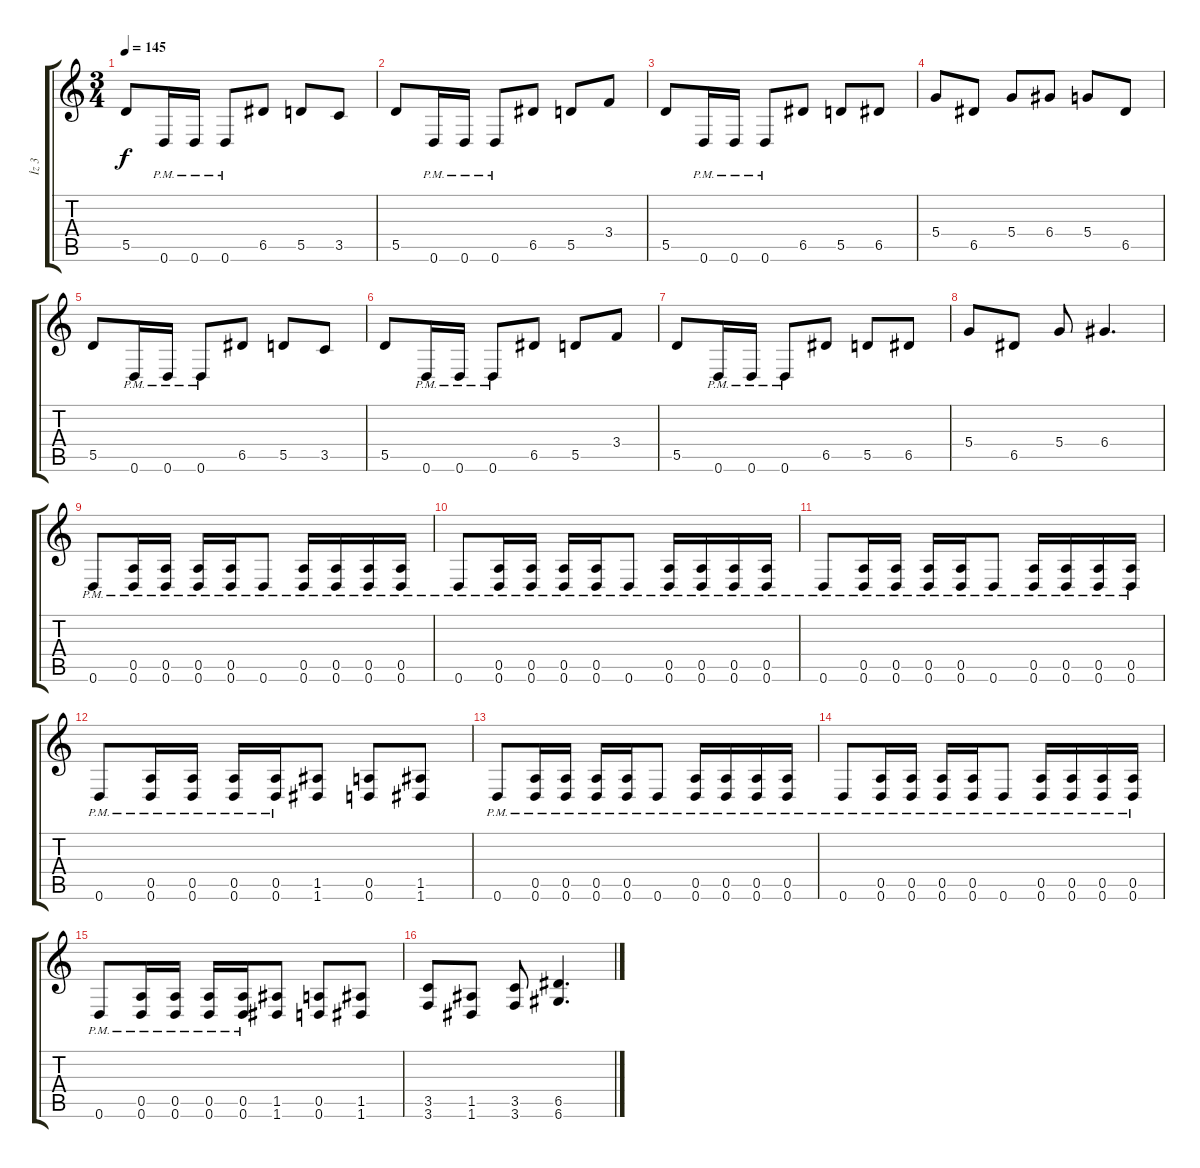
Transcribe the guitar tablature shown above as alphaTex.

\track ("İz 3" "İz 3") {instrument distortionguitar}
\staff {score tabs}
\tuning (E4 B3 G3 D3 A2 D2) {hide}
\ts (3 4)
\tempo 145
\clef g2
\ks c
5.5.8{dy f} 0.6{pm}.16 0.6{pm}.16 0.6{pm}.8 6.5.8 5.5.8 3.5.8 |
5.5.8 0.6{pm}.16 0.6{pm}.16 0.6{pm}.8 6.5.8 5.5.8 3.4.8 |
5.5.8 0.6{pm}.16 0.6{pm}.16 0.6{pm}.8 6.5.8 5.5.8 6.5.8 |
5.4.8 6.5.8 5.4.8 6.4.8 5.4.8 6.5.8 |
5.5.8 0.6{pm}.16 0.6{pm}.16 0.6{pm}.8 6.5.8 5.5.8 3.5.8 |
5.5.8 0.6{pm}.16 0.6{pm}.16 0.6{pm}.8 6.5.8 5.5.8 3.4.8 |
5.5.8 0.6{pm}.16 0.6{pm}.16 0.6{pm}.8 6.5.8 5.5.8 6.5.8 |
5.4.8 6.5.8 5.4.8 6.4.4{d} |
0.6{pm}.8 (0.5{pm} 0.6).16 (0.5{pm} 0.6).16 (0.5{pm} 0.6).16 (0.5{pm} 0.6).16 0.6{pm}.8 (0.5{pm} 0.6).16 (0.5{pm} 0.6).16 (0.5{pm} 0.6).16 (0.5{pm} 0.6).16 |
0.6{pm}.8 (0.5{pm} 0.6).16 (0.5{pm} 0.6).16 (0.5{pm} 0.6).16 (0.5{pm} 0.6).16 0.6{pm}.8 (0.5{pm} 0.6).16 (0.5{pm} 0.6).16 (0.5{pm} 0.6).16 (0.5{pm} 0.6).16 |
0.6{pm}.8 (0.5{pm} 0.6).16 (0.5{pm} 0.6).16 (0.5{pm} 0.6).16 (0.5{pm} 0.6).16 0.6{pm}.8 (0.5{pm} 0.6).16 (0.5{pm} 0.6).16 (0.5{pm} 0.6).16 (0.5{pm} 0.6).16 |
0.6{pm}.8 (0.5{pm} 0.6).16 (0.5{pm} 0.6).16 (0.5{pm} 0.6).16 (0.5{pm} 0.6).16 (1.5 1.6).8 (0.5 0.6).8 (1.5 1.6).8 |
0.6{pm}.8 (0.5{pm} 0.6).16 (0.5{pm} 0.6).16 (0.5{pm} 0.6).16 (0.5{pm} 0.6).16 0.6{pm}.8 (0.5{pm} 0.6).16 (0.5{pm} 0.6).16 (0.5{pm} 0.6).16 (0.5{pm} 0.6).16 |
0.6{pm}.8 (0.5{pm} 0.6).16 (0.5{pm} 0.6).16 (0.5{pm} 0.6).16 (0.5{pm} 0.6).16 0.6{pm}.8 (0.5{pm} 0.6).16 (0.5{pm} 0.6).16 (0.5{pm} 0.6).16 (0.5{pm} 0.6).16 |
0.6{pm}.8 (0.5{pm} 0.6).16 (0.5{pm} 0.6).16 (0.5{pm} 0.6).16 (0.5{pm} 0.6).16 (1.5 1.6).8 (0.5 0.6).8 (1.5 1.6).8 |
(3.5 3.6).8 (1.5 1.6).8 (3.5 3.6).8 (6.5 6.6).4{d}
